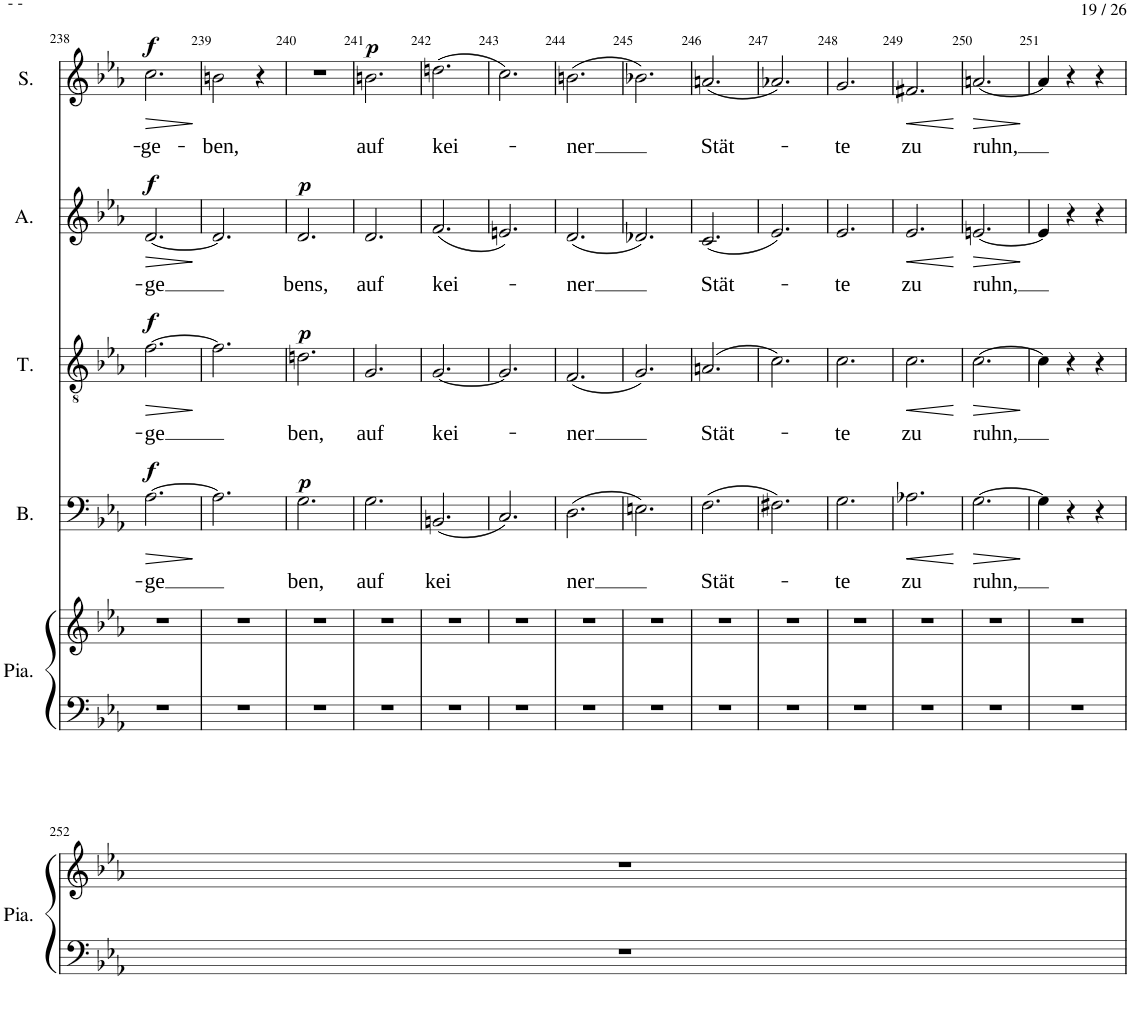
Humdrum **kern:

**kern	**text	**dynam	**kern	**text	**dynam	**kern	**text	**dynam	**kern	**text	**dynam
*part4	*part4	*part4	*part3	*part3	*part3	*part2	*part2	*part2	*part1	*part1	*part1
*staff4	*staff4	*staff4	*staff3	*staff3	*staff3	*staff2	*staff2	*staff2	*staff1	*staff1	*staff1
*I"Basse	*	*	*I"Ténor	*	*	*I"Alto	*	*	*I"Soprano	*	*
*I'B.	*	*	*I'T.	*	*	*I'A.	*	*	*I'S.	*	*
!!LO:PB:g=z
*clefF4	*	*	*clefGv2	*	*	*clefG2	*	*	*clefG2	*	*
*k[b-e-a-]	*	*	*k[b-e-a-]	*	*	*k[b-e-a-]	*	*	*k[b-e-a-]	*	*
*M3/4	*	*	*M3/4	*	*	*M3/4	*	*	*M3/4	*	*
=238	=238	=238	=238	=238	=238	=238	=238	=238	=238	=238	=238
!	!LO:LY:b	!LO:HP:b	!	!LO:LY:b	!LO:HP:b	!	!LO:LY:b	!LO:HP:b	!	!LO:LY:b	!LO:HP:b
!	!	!LO:DY:n=1:a	!	!	!LO:DY:n=1:a	!	!	!LO:DY:n=1:a	!	!	!LO:DY:n=1:a
[2.A-\	-ge	> f	[2.f\	-ge	> f	[2.d/	-ge	> f	2.cc\	-ge-	> f
.	.	]	.	.	]	.	.	]	.	.	]
=239	=239	=239	=239	=239	=239	=239	=239	=239	=239	=239	=239
!	!	!	!	!	!	!	!	!	!	!LO:LY:b	!
2.A-\]	.	.	2.f\]	.	.	2.d/]	.	.	2bn\	-ben,	.
.	.	.	.	.	.	.	.	.	4r	.	.
=240	=240	=240	=240	=240	=240	=240	=240	=240	=240	=240	=240
!	!LO:LY:b	!LO:DY:a	!	!LO:LY:b	!LO:DY:a	!	!LO:LY:b	!LO:DY:a	!	!	!
2.G\	ben,	p	2.dn\	ben,	p	2.d/	bens,	p	2.r	.	.
=241	=241	=241	=241	=241	=241	=241	=241	=241	=241	=241	=241
!	!LO:LY:b	!	!	!LO:LY:b	!	!	!LO:LY:b	!	!	!LO:LY:b	!LO:DY:a
2.G\	auf	.	2.G/	auf	.	2.d/	auf	.	2.bn\	auf	p
=242	=242	=242	=242	=242	=242	=242	=242	=242	=242	=242	=242
!	!LO:LY:b	!	!	!LO:LY:b	!	!	!LO:LY:b	!	!	!LO:LY:b	!
(2.BBn/	kei	.	[2.G/	kei-	.	(2.f/	kei-	.	(2.ddn\	kei-	.
=243	=243	=243	=243	=243	=243	=243	=243	=243	=243	=243	=243
2.C/)	.	.	2.G/]	.	.	2.en/)	.	.	2.cc\)	.	.
=244	=244	=244	=244	=244	=244	=244	=244	=244	=244	=244	=244
!	!LO:LY:b	!	!	!LO:LY:b	!	!	!LO:LY:b	!	!	!LO:LY:b	!
(2.D\	-ner	.	(2.F/	-ner	.	(2.d/	-ner	.	(2.bn\	-ner	.
=245	=245	=245	=245	=245	=245	=245	=245	=245	=245	=245	=245
2.En\)	.	.	2.G/)	.	.	2.d-X/)	.	.	2.b-X\)	.	.
=246	=246	=246	=246	=246	=246	=246	=246	=246	=246	=246	=246
!	!LO:LY:b	!	!	!LO:LY:b	!	!	!LO:LY:b	!	!	!LO:LY:b	!
(2.F\	Stät-	.	(2.An/	Stät-	.	(2.c/	Stät-	.	(2.an/	Stät-	.
=247	=247	=247	=247	=247	=247	=247	=247	=247	=247	=247	=247
2.F#X\)	.	.	2.c\)	.	.	2.e-/)	.	.	2.a-X/)	.	.
=248	=248	=248	=248	=248	=248	=248	=248	=248	=248	=248	=248
!	!LO:LY:b	!	!	!LO:LY:b	!	!	!LO:LY:b	!	!	!LO:LY:b	!
2.G\	-te	.	2.c\	-te	.	2.e-/	-te	.	2.g/	-te	.
=249	=249	=249	=249	=249	=249	=249	=249	=249	=249	=249	=249
!	!LO:LY:b	!LO:HP:b	!	!LO:LY:b	!LO:HP:b	!	!LO:LY:b	!LO:HP:b	!	!LO:LY:b	!LO:HP:b
2.A-X\	zu	<	2.c\	zu	<	2.e-/	zu	<	2.f#X/	zu	<
.	.	[	.	.	[	.	.	[	.	.	[
=250	=250	=250	=250	=250	=250	=250	=250	=250	=250	=250	=250
!	!LO:LY:b	!LO:HP:b	!	!LO:LY:b	!LO:HP:b	!	!LO:LY:b	!LO:HP:b	!	!LO:LY:b	!LO:HP:b
[2.G\	ruhn,	>	[2.c\	ruhn,	>	[2.en/	ruhn,	>	[2.an/	ruhn,	>
.	.	]	.	.	]	.	.	]	.	.	]
=251	=251	=251	=251	=251	=251	=251	=251	=251	=251	=251	=251
4G\]	.	.	4c\]	.	.	4e/]	.	.	4a/]	.	.
4r	.	.	4r	.	.	4r	.	.	4r	.	.
4r	.	.	4r	.	.	4r	.	.	4r	.	.
!!LO:LB:g=z
=252	=252	=252	=252	=252	=252	=252	=252	=252	=252	=252	=252
2.r	.	.	2.r	.	.	2.r	.	.	2.r	.	.
=	=	=	=	=	=	=	=	=	=	=	=
*-	*-	*-	*-	*-	*-	*-	*-	*-	*-	*-	*-
